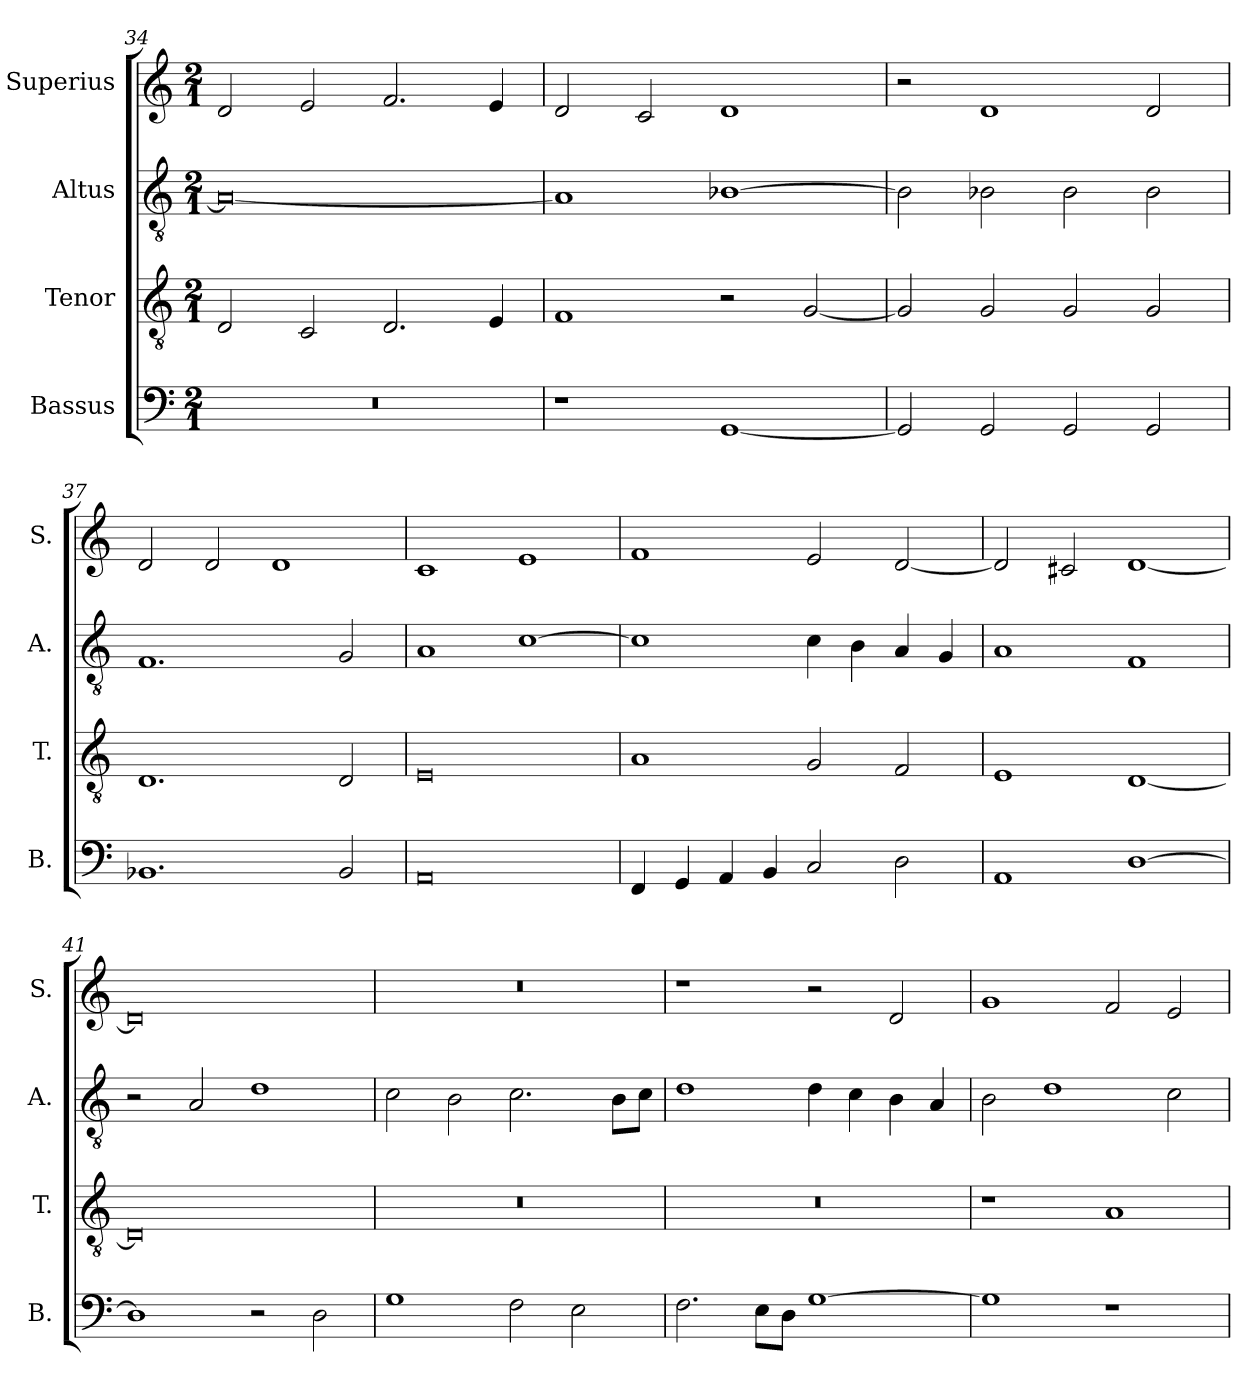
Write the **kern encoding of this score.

**kern	**kern	**kern	**kern
*part4	*part3	*part2	*part1
*staff4	*staff3	*staff2	*staff1
*I"Bassus	*I"Tenor	*I"Altus	*I"Superius
*I'B.	*I'T.	*I'A.	*I'S.
!!LO:LB:g=z
*clefF4	*clefGv2	*clefGv2	*clefG2
*k[]	*k[]	*k[]	*k[]
*M2/1	*M2/1	*M2/1	*M2/1
=34	=34	=34	=34
0r	2D/	0A_	2d/
.	2C/	.	2e/
.	2.D/	.	2.f/
.	4E/	.	4e/
=35	=35	=35	=35
1r	1F	1A]	2d/
.	.	.	2c/
[1GG	2r	[1B-X	1d
.	[2G/	.	.
=36	=36	=36	=36
2GG/]	2G/]	2B-\]	2r
2GG/	2G/	2B-i\	1d
2GG/	2G/	2B-\	.
2GG/	2G/	2B-\	2d/
=37	=37	=37	=37
1.BB-X	1.D	1.F	2d/
.	.	.	2d/
.	.	.	1d
2BB-/	2D/	2G/	.
=38	=38	=38	=38
0AA	0E	1A	1c
.	.	[1c	1e
=39	=39	=39	=39
4FF/	1A	1c]	1f
4GG/	.	.	.
4AA/	.	.	.
4BB/	.	.	.
2C/	2G/	4c\	2e/
.	.	4B\	.
2D\	2F/	4A/	[2d/
.	.	4G/	.
=40	=40	=40	=40
1AA	1E	1A	2d/]
.	.	.	2c#i/
[1D	[1D	1F	[1d
!!LO:LB:g=z
=41	=41	=41	=41
1D]	0D]	2r	0d]
.	.	2A/	.
2r	.	1d	.
2D\	.	.	.
=42	=42	=42	=42
1G	0r	2c\	0r
.	.	2B\	.
2F\	.	2.c\	.
2E\	.	.	.
.	.	8B\L	.
.	.	8c\J	.
=43	=43	=43	=43
2.F\	0r	1d	1r
8E\L	.	.	.
8D\J	.	.	.
[1G	.	4d\	2r
.	.	4c\	.
.	.	4B\	2d/
.	.	4A/	.
=44	=44	=44	=44
1G]	1r	2B\	1g
.	.	1d	.
1r	1A	.	2f/
.	.	2c\	2e/
=	=	=	=
*-	*-	*-	*-
